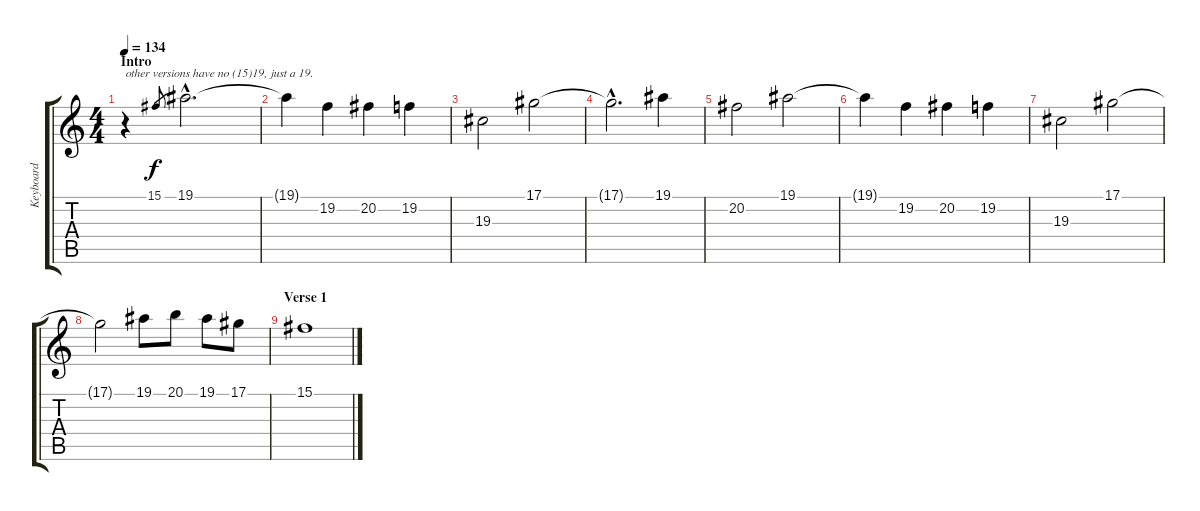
\track ("Keyboard" "Keyboard") {instrument drawbarorgan}
\staff {score tabs}
\tuning (Eb4 Bb3 Gb3 Db3 Ab2 Eb2) {hide}
\ts (4 4)
\section ("" "Intro")
\tempo 134
\clef g2
\ks c
r.4{txt "other versions have no (15)19, just a 19." dy f instrument drawbarorgan} 15.1.8{gr} 19.1{hac}.2{d} |
19.1{t}.4 19.2.4 20.2.4 19.2.4 |
19.3.2 17.1.2 |
17.1{hac t}.2{d} 19.1.4 |
20.2.2 19.1.2 |
19.1{t}.4 19.2.4 20.2.4 19.2.4 |
19.3.2 17.1.2 |
17.1{t}.2 19.1.8 20.1.8 19.1.8 17.1.8 |
\section ("" "Verse 1")
15.1.1
